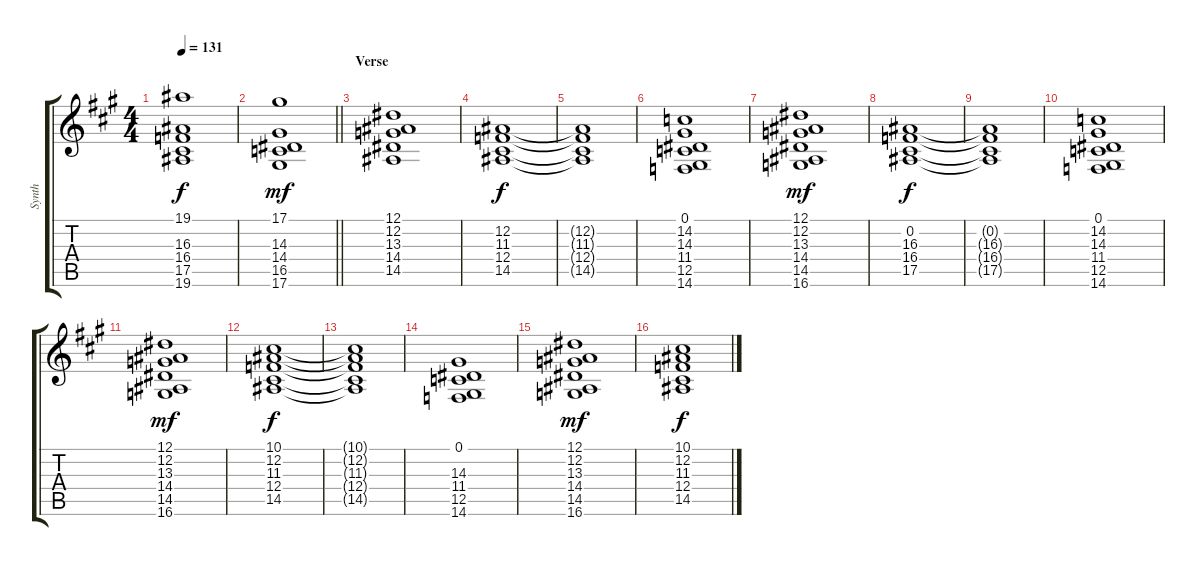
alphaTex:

\track ("Synth" "Synth") {instrument pad2warm}
\staff {score tabs}
\tuning (Eb4 Bb3 Gb3 Db3 Ab2 Eb2) {hide}
\ts (4 4)
\tempo 131
\clef g2
\ks a
(19.1{t} 16.3{t} 16.4{t} 17.5{t} 19.6{t}).1{dy f} |
\barLineRight lightlight
(17.1 14.3 14.4 16.5 17.6).1{dy mf} |
\section ("" "Verse")
(12.1 12.2 13.3 14.4 14.5).1 |
(12.2 11.3 12.4 14.5).1{dy f} |
(12.2{t} 11.3{t} 12.4{t} 14.5{t}).1 |
(0.1 14.2 14.3 11.4 12.5 14.6).1 |
(12.1 12.2 13.3 14.4 14.5 16.6).1{dy mf} |
(0.2 16.3 16.4 17.5).1{dy f} |
(0.2{t} 16.3{t} 16.4{t} 17.5{t}).1 |
(0.1 14.2 14.3 11.4 12.5 14.6).1 |
(12.1 12.2 13.3 14.4 14.5 16.6).1{dy mf} |
(10.1 12.2 11.3 12.4 14.5).1{dy f} |
(10.1{t} 12.2{t} 11.3{t} 12.4{t} 14.5{t}).1 |
(0.1 14.3 11.4 12.5 14.6).1 |
(12.1 12.2 13.3 14.4 14.5 16.6).1{dy mf} |
(10.1 12.2 11.3 12.4 14.5).1{dy f}
